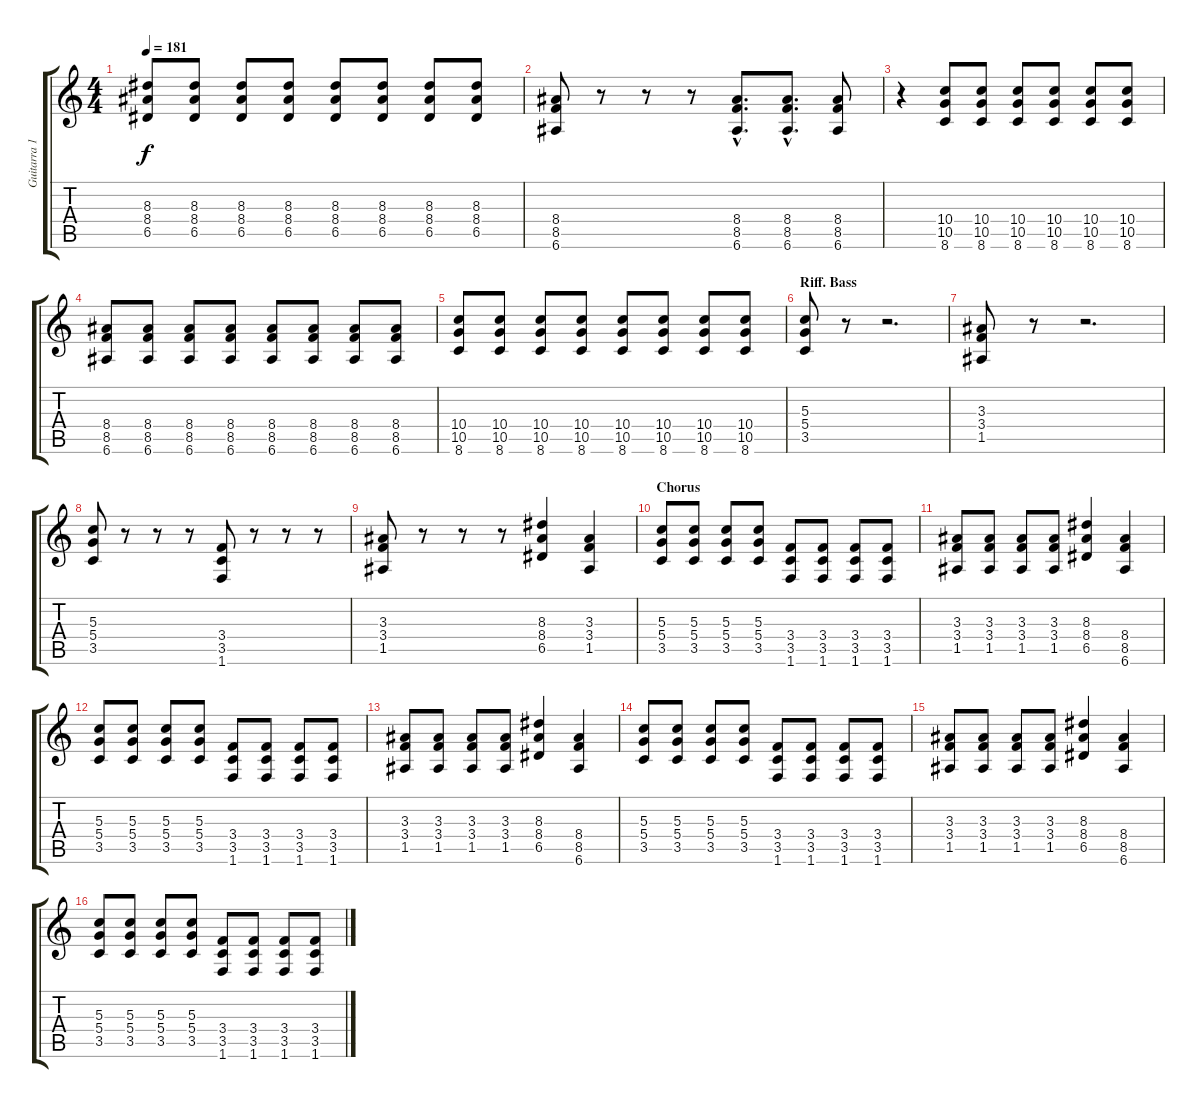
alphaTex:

\track ("Guitarra 1 - Mathias" "Guitarra 1") {instrument overdrivenguitar}
\staff {score tabs}
\tuning (E4 B3 G3 D3 A2 E2) {hide}
\ts (4 4)
\tempo 181
\clef g2
\ks c
(8.3 8.4 6.5).8{dy f} (8.3 8.4 6.5).8 (8.3 8.4 6.5).8 (8.3 8.4 6.5).8 (8.3 8.4 6.5).8 (8.3 8.4 6.5).8 (8.3 8.4 6.5).8 (8.3 8.4 6.5).8 |
(8.4 8.5 6.6).8 r.8 r.8 r.8 (8.4{hac} 8.5{hac} 6.6{hac}).8{d} (8.4{hac} 8.5{hac} 6.6{hac}).8{d} (8.4 8.5 6.6).8 |
r.4 (10.4 10.5 8.6).8 (10.4 10.5 8.6).8 (10.4 10.5 8.6).8 (10.4 10.5 8.6).8 (10.4 10.5 8.6).8 (10.4 10.5 8.6).8 |
(8.4 8.5 6.6).8 (8.4 8.5 6.6).8 (8.4 8.5 6.6).8 (8.4 8.5 6.6).8 (8.4 8.5 6.6).8 (8.4 8.5 6.6).8 (8.4 8.5 6.6).8 (8.4 8.5 6.6).8 |
(10.4 10.5 8.6).8 (10.4 10.5 8.6).8 (10.4 10.5 8.6).8 (10.4 10.5 8.6).8 (10.4 10.5 8.6).8 (10.4 10.5 8.6).8 (10.4 10.5 8.6).8 (10.4 10.5 8.6).8 |
\section ("" "Riff. Bass")
(5.3 5.4 3.5).8 r.8 r.2{d} |
(3.3 3.4 1.5).8 r.8 r.2{d} |
(5.3 5.4 3.5).8 r.8 r.8 r.8 (3.4 3.5 1.6).8 r.8 r.8 r.8 |
(3.3 3.4 1.5).8 r.8 r.8 r.8 (8.3 8.4 6.5).4 (3.3 3.4 1.5).4 |
\section ("" "Chorus")
(5.3 5.4 3.5).8 (5.3 5.4 3.5).8 (5.3 5.4 3.5).8 (5.3 5.4 3.5).8 (3.4 3.5 1.6).8 (3.4 3.5 1.6).8 (3.4 3.5 1.6).8 (3.4 3.5 1.6).8 |
(3.3 3.4 1.5).8 (3.3 3.4 1.5).8 (3.3 3.4 1.5).8 (3.3 3.4 1.5).8 (8.3 8.4 6.5).4 (8.4 8.5 6.6).4 |
(5.3 5.4 3.5).8 (5.3 5.4 3.5).8 (5.3 5.4 3.5).8 (5.3 5.4 3.5).8 (3.4 3.5 1.6).8 (3.4 3.5 1.6).8 (3.4 3.5 1.6).8 (3.4 3.5 1.6).8 |
(3.3 3.4 1.5).8 (3.3 3.4 1.5).8 (3.3 3.4 1.5).8 (3.3 3.4 1.5).8 (8.3 8.4 6.5).4 (8.4 8.5 6.6).4 |
(5.3 5.4 3.5).8 (5.3 5.4 3.5).8 (5.3 5.4 3.5).8 (5.3 5.4 3.5).8 (3.4 3.5 1.6).8 (3.4 3.5 1.6).8 (3.4 3.5 1.6).8 (3.4 3.5 1.6).8 |
(3.3 3.4 1.5).8 (3.3 3.4 1.5).8 (3.3 3.4 1.5).8 (3.3 3.4 1.5).8 (8.3 8.4 6.5).4 (8.4 8.5 6.6).4 |
(5.3 5.4 3.5).8 (5.3 5.4 3.5).8 (5.3 5.4 3.5).8 (5.3 5.4 3.5).8 (3.4 3.5 1.6).8 (3.4 3.5 1.6).8 (3.4 3.5 1.6).8 (3.4 3.5 1.6).8
